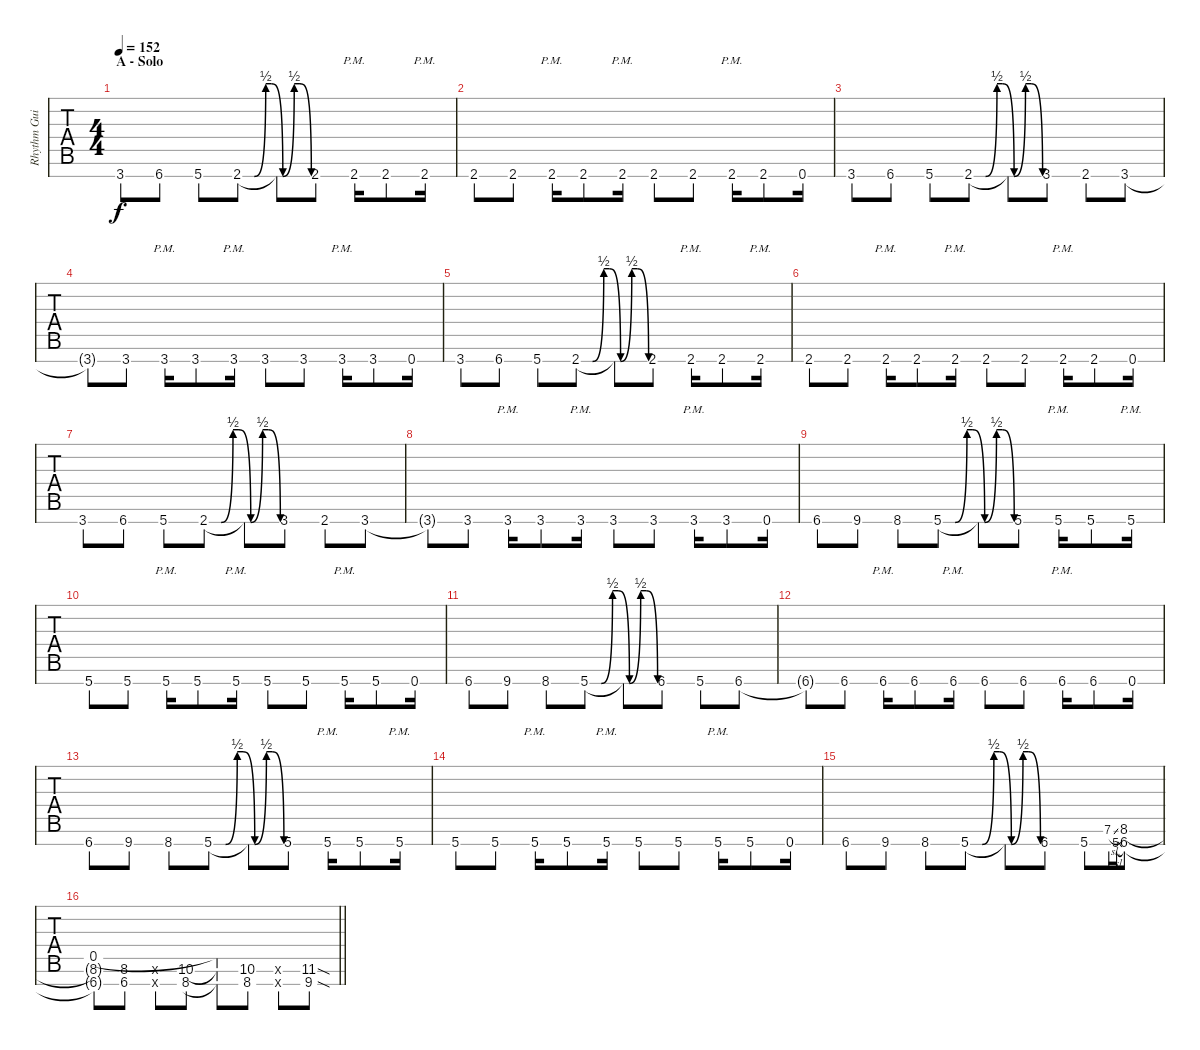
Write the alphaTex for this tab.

\track ("Rhythm Guitar (Jeff Loomis)" "Rhythm Gui") {instrument overdrivenguitar}
\staff {tabs}
\tuning (Eb4 Bb3 Gb3 Db3 Ab2 Eb2 Bb1) {hide}
\ts (4 4)
\section ("" "A - Solo")
\tempo 152
\clef f4
\ks aminor
3.7.8{dy f} 6.7.8 5.7.8 2.7{be (custom 0 0 10 0 20 2 25 2 35 0 45 2 50 2 60 0)}.8 2.7{t}.8 2.7.8 2.7{pm}.16 2.7.8 2.7{pm}.16 |
2.7.8 2.7.8 2.7{pm}.16 2.7.8 2.7{pm}.16 2.7.8 2.7.8 2.7{pm}.16 2.7.8 0.7.16 |
3.7.8 6.7.8 5.7.8 2.7{be (custom 0 0 10 0 20 2 25 2 35 0 45 2 50 2 60 0)}.8 2.7{t}.8 3.7.8 2.7.8 3.7.8 |
3.7{t}.8 3.7.8 3.7{pm}.16 3.7.8 3.7{pm}.16 3.7.8 3.7.8 3.7{pm}.16 3.7.8 0.7.16 |
3.7.8 6.7.8 5.7.8 2.7{be (custom 0 0 10 0 20 2 25 2 35 0 45 2 50 2 60 0)}.8 2.7{t}.8 2.7.8 2.7{pm}.16 2.7.8 2.7{pm}.16 |
2.7.8 2.7.8 2.7{pm}.16 2.7.8 2.7{pm}.16 2.7.8 2.7.8 2.7{pm}.16 2.7.8 0.7.16 |
3.7.8 6.7.8 5.7.8 2.7{be (custom 0 0 10 0 20 2 25 2 35 0 45 2 50 2 60 0)}.8 2.7{t}.8 3.7.8 2.7.8 3.7.8 |
3.7{t}.8 3.7.8 3.7{pm}.16 3.7.8 3.7{pm}.16 3.7.8 3.7.8 3.7{pm}.16 3.7.8 0.7.16 |
6.7.8 9.7.8 8.7.8 5.7{be (custom 0 0 10 0 20 2 25 2 35 0 45 2 50 2 60 0)}.8 5.7{t}.8 5.7.8 5.7{pm}.16 5.7.8 5.7{pm}.16 |
5.7.8 5.7.8 5.7{pm}.16 5.7.8 5.7{pm}.16 5.7.8 5.7.8 5.7{pm}.16 5.7.8 0.7.16 |
6.7.8 9.7.8 8.7.8 5.7{be (custom 0 0 10 0 20 2 25 2 35 0 45 2 50 2 60 0)}.8 5.7{t}.8 6.7.8 5.7.8 6.7.8 |
6.7{t}.8 6.7.8 6.7{pm}.16 6.7.8 6.7{pm}.16 6.7.8 6.7.8 6.7{pm}.16 6.7.8 0.7.16 |
6.7.8 9.7.8 8.7.8 5.7{be (custom 0 0 10 0 20 2 25 2 35 0 45 2 50 2 60 0)}.8 5.7{t}.8 5.7.8 5.7{pm}.16 5.7.8 5.7{pm}.16 |
5.7.8 5.7.8 5.7{pm}.16 5.7.8 5.7{pm}.16 5.7.8 5.7.8 5.7{pm}.16 5.7.8 0.7.16 |
6.7.8 9.7.8 8.7.8 5.7{be (custom 0 0 10 0 20 2 25 2 35 0 45 2 50 2 60 0)}.8 5.7{t}.8 6.7.8 5.7.8 7.6{sl}.16{gr onbeat} 5.7{sl}.16{gr onbeat} (8.6 6.7).8 |
\barLineRight lightlight
(0.5 8.6{t} 6.7{t}).8 (8.6 6.7).8 (8.6{x} 6.7{x}).8 (10.6 8.7).8 (0.5{t} 10.6{t} 8.7{t}).8 (10.6 8.7).8 (10.6{x} 8.7{x}).8 (11.6{sod} 9.7{sod}).8
